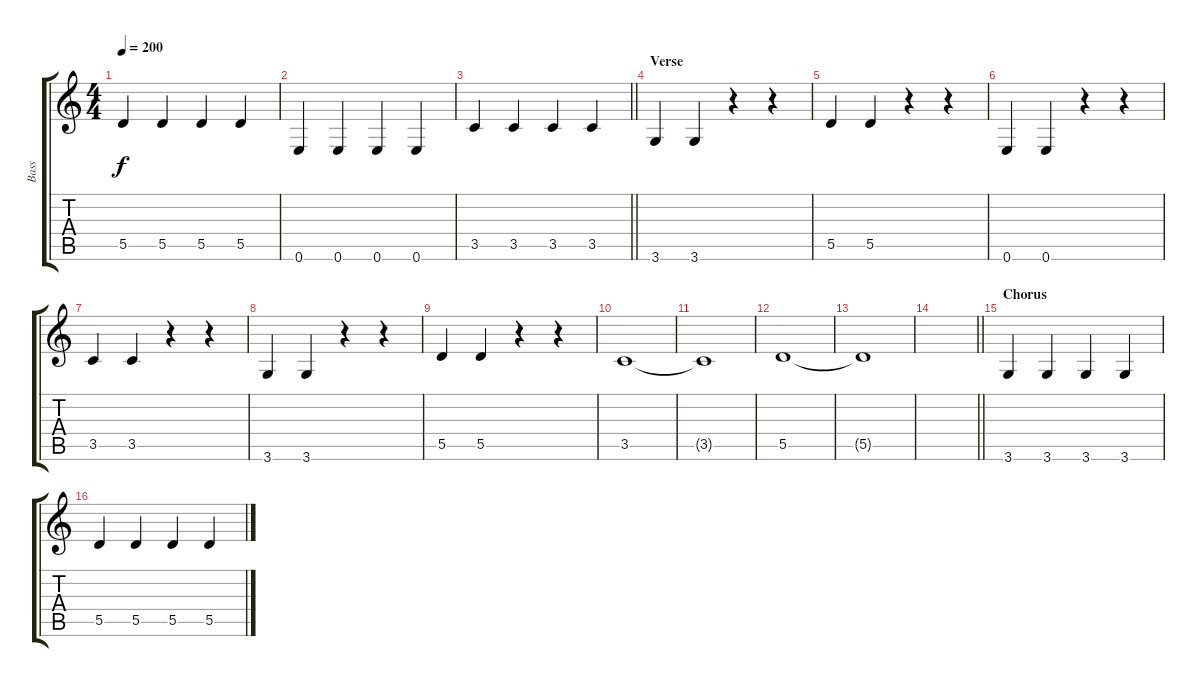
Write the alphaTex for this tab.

\track ("Bass" "Bass") {instrument electricbasspick}
\staff {score tabs}
\tuning (E4 B3 G3 D3 A2 E2) {hide}
\ts (4 4)
\tempo 200
\clef g2
\ks c
5.5.4{dy f} 5.5.4 5.5.4 5.5.4 |
0.6.4 0.6.4 0.6.4 0.6.4 |
\barLineRight lightlight
3.5.4 3.5.4 3.5.4 3.5.4 |
\section ("" "Verse")
3.6.4 3.6.4 r.4 r.4 |
5.5.4 5.5.4 r.4 r.4 |
0.6.4 0.6.4 r.4 r.4 |
3.5.4 3.5.4 r.4 r.4 |
3.6.4 3.6.4 r.4 r.4 |
5.5.4 5.5.4 r.4 r.4 |
3.5.1 |
3.5{t}.1 |
5.5.1 |
5.5{t}.1 |
\barLineRight lightlight
|
\section ("" "Chorus")
3.6.4 3.6.4 3.6.4 3.6.4 |
5.5.4 5.5.4 5.5.4 5.5.4
